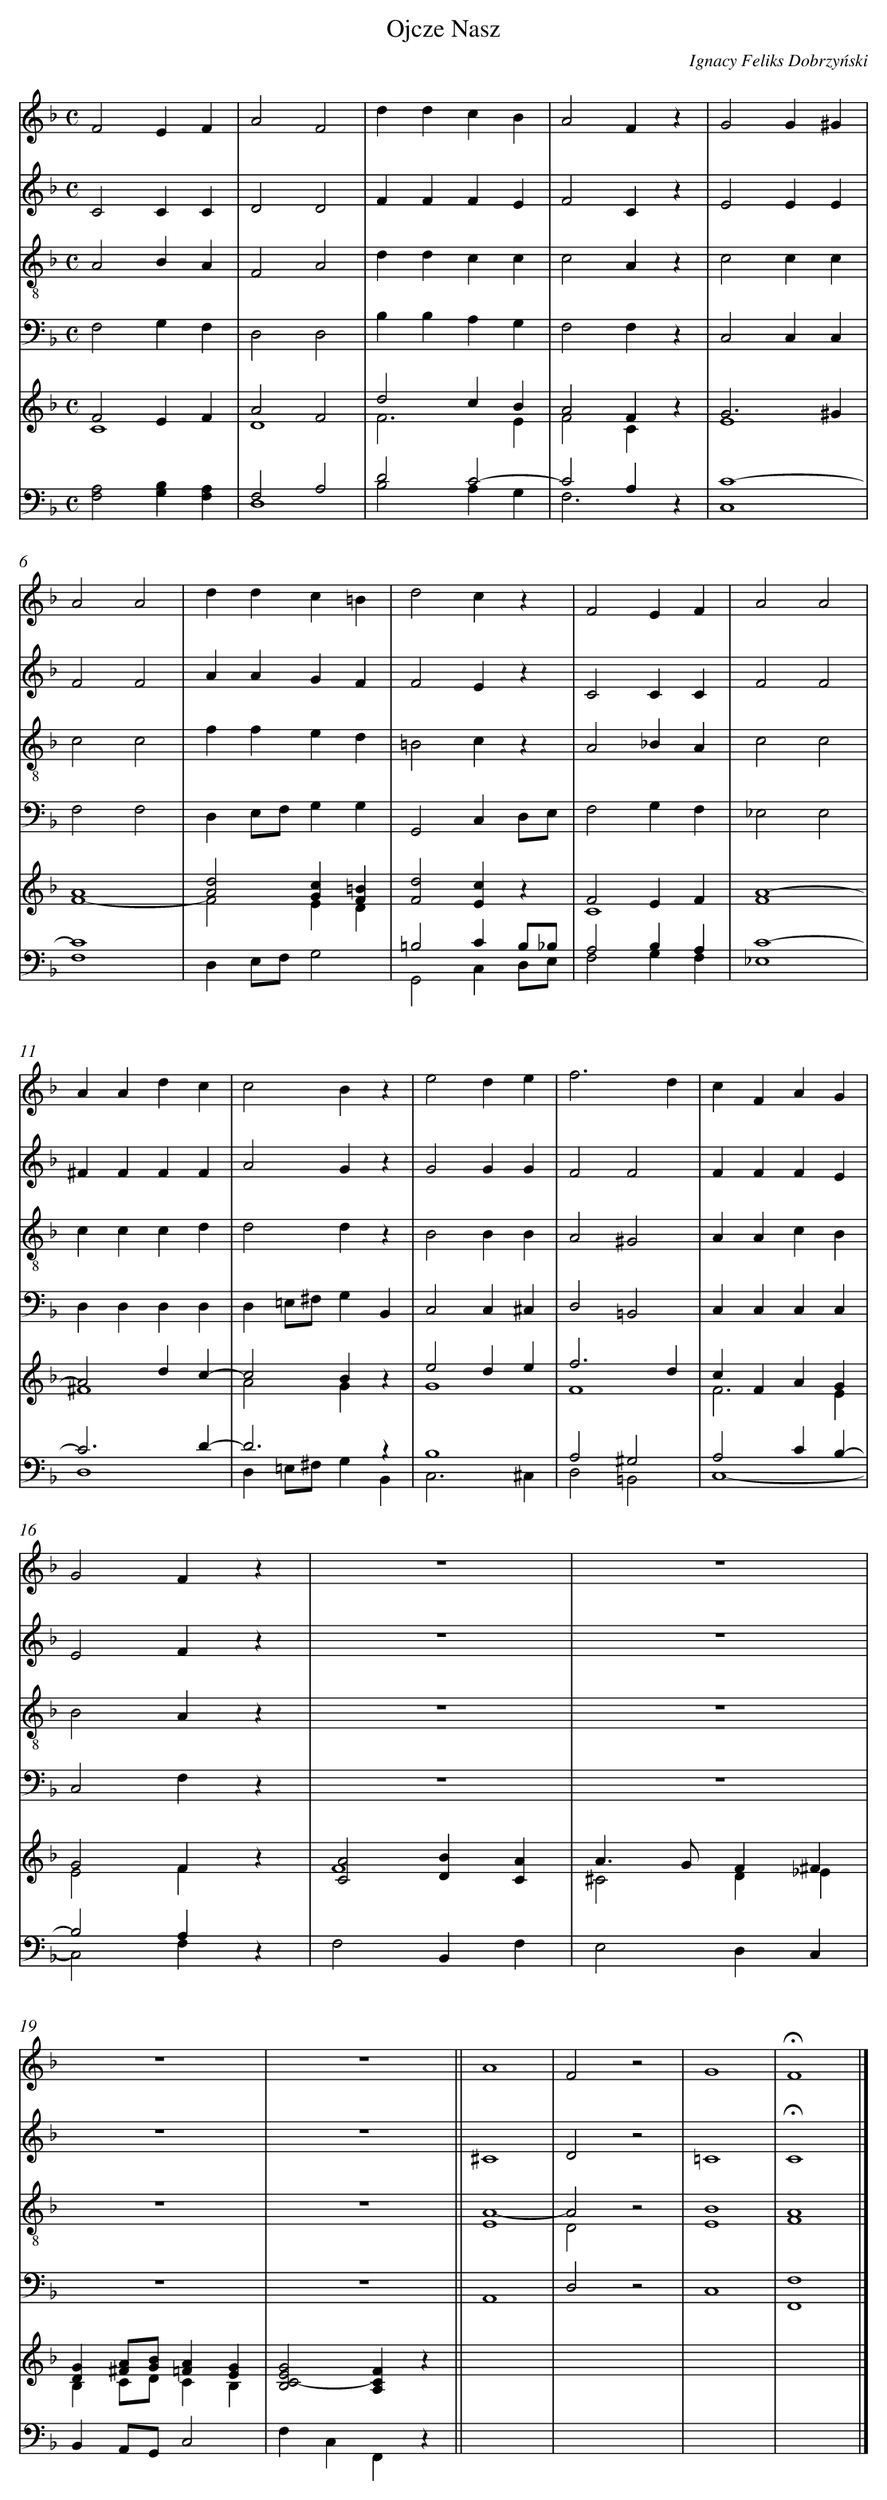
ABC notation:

X:1
T: Ojcze Nasz
C: Ignacy Feliks Dobrzyński
L: 1/4
M: C
V: 1 clef=treble
V: 2 clef=treble
V: 3 clef=treble-8
V: 4 clef=bass
V: 5 clef=treble
V: 6 clef=bass
K: F
[V:1] F2EF |
[V:2] C2CC |
[V:3] A2BA |
[V:4] F,2G,F, |
[V:5] F2EF & C4 |
[V:6] [A,2F,2][B,G,][A,F,] |
[V:1] A2F2 |
[V:2] D2D2 |
[V:3] F2A2 |
[V:4] D,2D,2 |
[V:5] A2F2 & D4 |
[V:6] F,2A,2 & D,4 |
[V:1] ddcB |
[V:2] FFFE |
[V:3] ddcc |
[V:4] B,B,A,G, |
[V:5] d2cB & F3E |
[V:6] D2C2- & B,2A,G, |
[V:1] A2Fz |
[V:2] F2Cz |
[V:3] c2Az |
[V:4] F,2F,z |
[V:5] A2Fz & F2Cz |
[V:6] C2A,z & F,3z |
[V:1] G2G^G |
[V:2] E2EE |
[V:3] c2cc |
[V:4] C,2C,C, |
[V:5] G3^G & E4 |
[V:6] [C4-C,4] |
[V:1] A2A2 |
[V:2] F2F2 |
[V:3] c2c2 |
[V:4] F,2F,2 |
[V:5] A4 & F4- |
[V:6] [C4F,4] |
[V:1] ddc=B |
[V:2] AAGF |
[V:3] ffed |
[V:4] D,E,/F,/G,G, |
[V:5] [d2A2][cG][=BF] & F2ED |
[V:6] D,E,/F,/G,2 |
[V:1] d2cz |
[V:2] F2Ez |
[V:3] =B2cz |
[V:4] G,,2C,D,/E,/ |
[V:5] [d2F2][cE]z |
[V:6] =B,2CB,/_B,/ & G,,2C,D,/E,/ |
[V:1] F2EF |
[V:2] C2CC |
[V:3] A2_BA |
[V:4] F,2G,F, |
[V:5] F2EF & C4 |
[V:6] A,2B,A, & F,2G,F, |
[V:1] A2A2 |
[V:2] F2F2 |
[V:3] c2c2 |
[V:4] _E,2E,2 |
[V:5] A4- & F4 |
[V:6] C4- & _E,4 |
[V:1] AAdc |
[V:2] ^FFFF |
[V:3] cccd |
[V:4] D,D,D,D, |
[V:5] A2dc- & ^F4 |
[V:6] C3D- & D,4 |
[V:1] c2Bz |
[V:2] A2Gz |
[V:3] d2dz |
[V:4] D,=E,/^F,/G,B,, |
[V:5] c2Bz & A2Gz |
[V:6] D3z & D,=E,/^F,/G,B,, |
[V:1] e2de |
[V:2] G2GG |
[V:3] B2BB |
[V:4] C,2C,^C, |
[V:5] e2de & G4 |
[V:6] B,4 & C,3^C, |
[V:1] f3d |
[V:2] F2F2 |
[V:3] A2^G2 |
[V:4] D,2=B,,2 |
[V:5] f3d & F4 |
[V:6] A,2^G,2 & D,2=B,,2 |
[V:1] cFAG |
[V:2] FFFE |
[V:3] AAcB |
[V:4] C,C,C,C, |
[V:5] cFAG & F3E |
[V:6] A,2CB,- & C,4- |
[V:1] G2Fz |
[V:2] E2Fz |
[V:3] B2Az |
[V:4] C,2F,z |
[V:5] G2Fz & E2Fz |
[V:6] B,2A,z & C,2F,z |
[V:1] z4 |
[V:2] z4 |
[V:3] z4 |
[V:4] z4 |
[V:5] [A2C2][BD][AC] & F4 |
[V:6] F,2B,,F, |
[V:1] z4 |
[V:2] z4 |
[V:3] z4 |
[V:4] z4 |
[V:5] A>GF^F & ^C2D_E |
[V:6] E,2D,C, |
[V:1] z4 |
[V:2] z4 |
[V:3] z4 |
[V:4] z4 |
[V:5] [GD][A/^F/][B/G/][A=F][GE] & B,C/D/CB, |
[V:6] B,,A,,/G,,/C,2 |
[V:1] z4 ||
[V:2] z4 ||
[V:3] z4 ||
[V:4] z4 ||
[V:5] [G2E2C2-B,2][FCA,]z & x3z ||
[V:6] x3z & F,C,F,,z ||
[V:1] A4 |
[V:2] ^C4 |
[V:3] [A4-E4] |
[V:4] A,,4 |
[V:5] x4 |
[V:6] x4 |
[V:1] F2z2 |
[V:2] D2z2 |
[V:3] A2z2 & D2x2 |
[V:4] D,2z2 |
[V:5] x4 |
[V:6] x4 |
[V:1] G4 |
[V:2] =C4 |
[V:3] [B4E4] |
[V:4] C,4 |
[V:5] x4 |
[V:6] x4 |
[V:1] !fermata!F4 |]
[V:2] !fermata!C4 |]
[V:3] [A4F4] |]
[V:4] [F,4F,,4] |]
[V:5] x4 |]
[V:6] x4 |]
